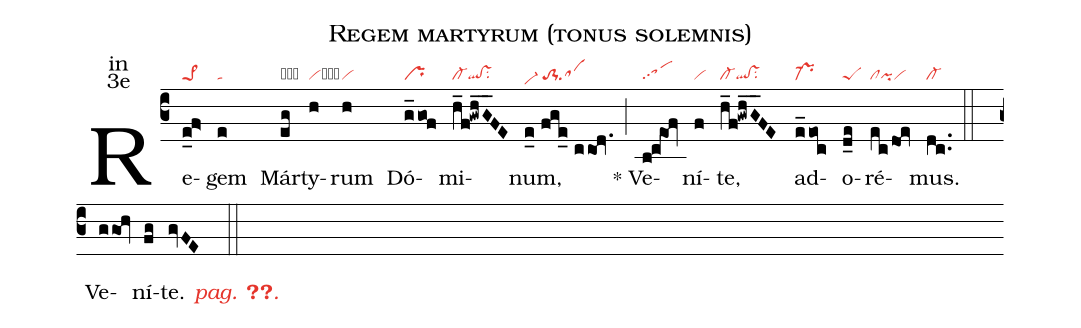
name:Regem martyrum (tonus solemnis);
office-part:in;
mode:3e;
nabc-lines:1;
%%
(c3) Re(e_f>|pe>1)gem(e|ta) Már(eg|obpe)ty(h|vicb)rum(h|vi) Dó(g_gof|pr)mi(h_f!gwhG__FE|cl-ql!vssu2)num,(e_0//fge_//ccod.|vi-hd/to-1sa) (;) <sp>*</sp> Ve(b!c@eo1f|sapp1)ní(f|vi)te,(h_f!gwhG__FE|cl-ql!vssu2) ad(e_eoc|pr-)o(d_e|peS)ré(ec/doe|clpivi)mus.(dc..|cl-) (::) <nlba>Ve(g/goh)ní(fg)t{e}. <c><i>pag. <v>\pageref{M-ORIP3e}</v>.</i></c></nlba>(gvFE ::)
